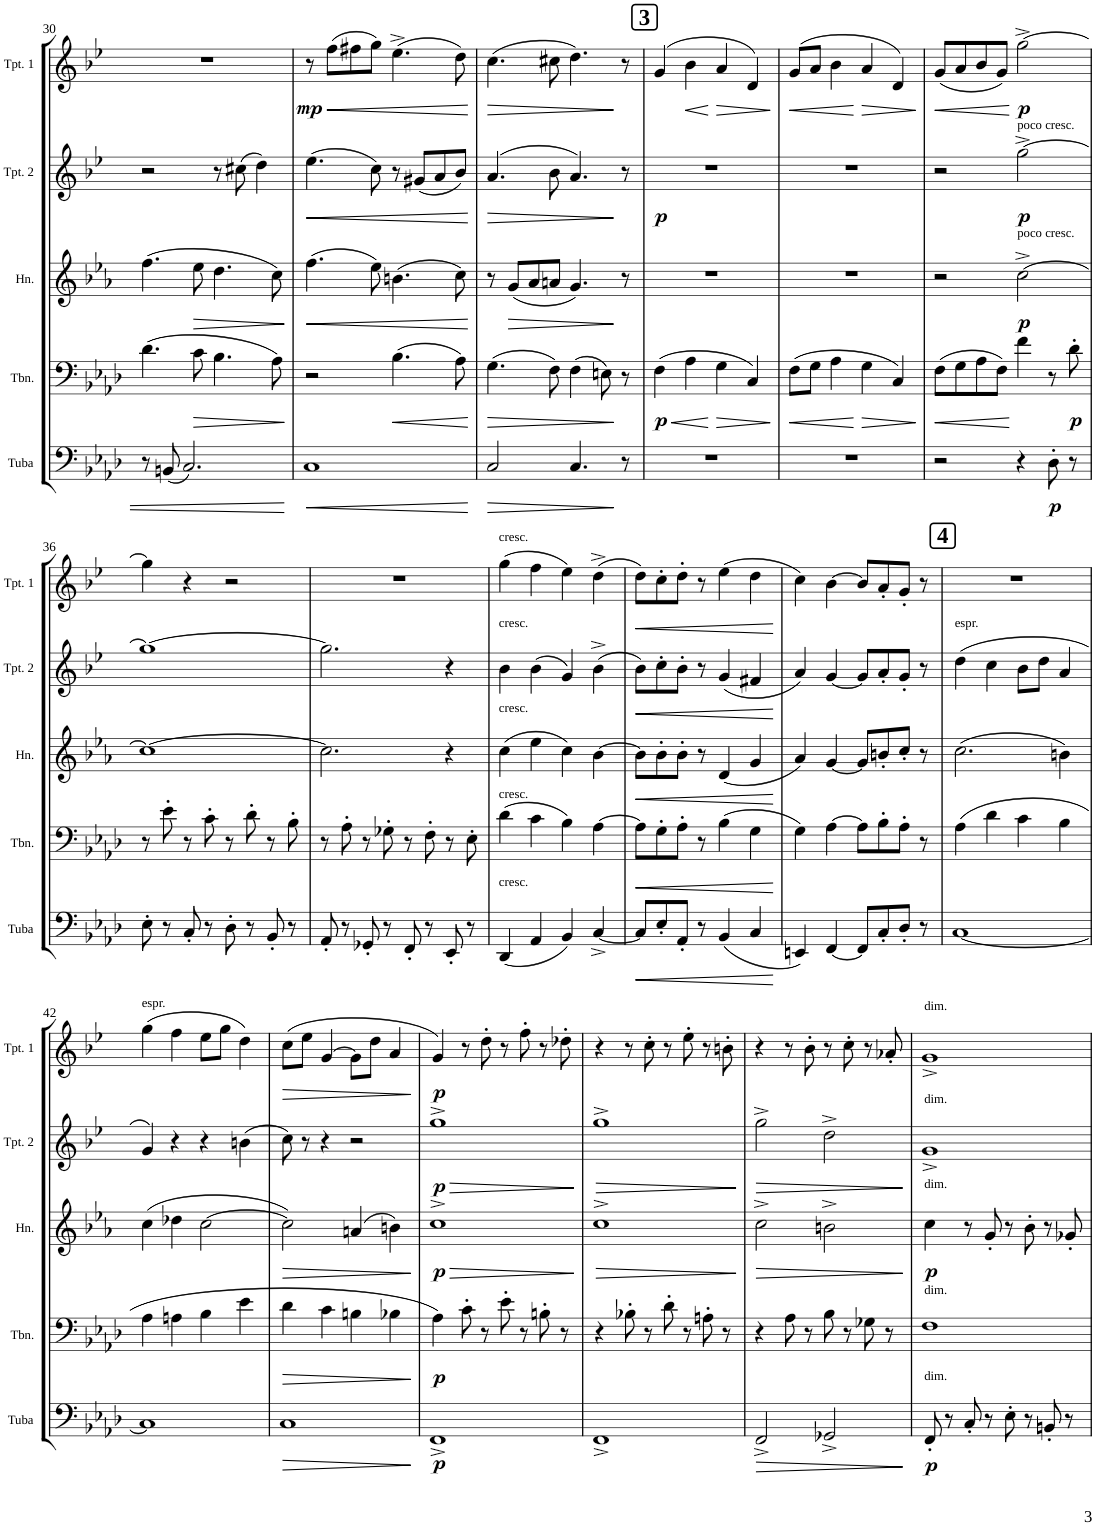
**kern	**dynam	**kern	**dynam	**kern	**dynam	**kern	**dynam	**kern	**dynam
*part5	*part5	*part4	*part4	*part3	*part3	*part2	*part2	*part1	*part1
*staff5	*staff5	*staff4	*staff4	*staff3	*staff3	*staff2	*staff2	*staff1	*staff1
*I"Tuba	*	*I"Trombone	*	*I"Horn in F	*	*I"Trumpet 2	*	*I"Trumpet 1	*
*I'Tuba	*	*I'Tbn.	*	*I'Hn.	*	*I'Tpt. 2	*	*I'Tpt. 1	*
!!LO:PB:g=z
*clefF4	*	*clefF4	*	*clefG2	*	*clefG2	*	*clefG2	*
*	*	*	*	*Trd4c7	*	*Trd1c2	*	*Trd1c2	*
*k[b-e-a-d-]	*	*k[b-e-a-d-]	*	*k[b-e-a-]	*	*k[b-e-]	*	*k[b-e-]	*
*M4/4	*	*M4/4	*	*M4/4	*	*M4/4	*	*M4/4	*
*met(c)	*	*met(c)	*	*met(c)	*	*met(c)	*	*met(c)	*
=30	=30	=30	=30	=30	=30	=30	=30	=30	=30
8r	.	(4.d-\	.	(4.ff\	.	2r	.	1r	.
(8BBn/	.	.	.	.	.	.	.	.	.
2.C/)	.	.	.	.	.	.	.	.	.
!	!	!	!LO:HP:b	!	!LO:HP:b	!	!	!	!
.	.	8c\	>	8ee-\	>	.	.	.	.
.	.	4.B-\	.	4.dd\	.	8r	.	.	.
.	.	.	.	.	.	(8cc#X\	.	.	.
.	.	.	.	.	.	4dd\)	.	.	.
.	.	8A-\)	.	8cc\)	.	.	.	.	.
.	.	.	]	.	]	.	.	.	.
=31	=31	=31	=31	=31	=31	=31	=31	=31	=31
!	!LO:HP:b	!	!	!	!LO:HP:b	!	!LO:HP:b	!	!LO:DY:b
1C	<	2r	.	(4.ff\	<	(4.ee-\	<	8r	mp
!	!	!	!	!	!	!	!	!	!LO:HP:b
.	.	.	.	.	.	.	.	(8ff\L	<
.	.	.	.	.	.	.	.	8ff#X\	.
.	.	.	.	8ee-\)	.	8cc\)	.	8gg\J)	.
!	!	!	!LO:HP:b	!	!	!	!	!	!
.	.	(4.B-\	<	(4.bn\	.	8r	.	(4.ee-^\	.
.	.	.	.	.	.	(8g#X/L	.	.	.
.	.	.	.	.	.	8a/	.	.	.
.	.	8A-\)	.	8cc\)	.	8b-/J)	.	8dd\)	.
.	[	.	[	.	[	.	[	.	[
=32	=32	=32	=32	=32	=32	=32	=32	=32	=32
!	!LO:HP:b	!	!LO:HP:b	!	!	!	!LO:HP:b	!	!LO:HP:b
2C/	>	(4.G\	>	8r	.	(4.a/	>	(4.cc\	>
!	!	!	!	!	!LO:HP:b	!	!	!	!
.	.	.	.	(8g/L	>	.	.	.	.
.	.	.	.	8a-/	.	.	.	.	.
.	.	8F\)	.	8an/J	.	8b-\	.	8cc#X\	.
4.C/	.	(4F\	.	4.g/)	.	4.a/)	.	4.dd\)	.
.	.	8En\)	.	.	.	.	.	.	.
8r	]	8r	]	8r	]	8r	]	8r	]
!!LO:REH:place=s1:a:B:cj:fs=14:t=3
=33	=33	=33	=33	=33	=33	=33	=33	=33	=33
!	!	!	!LO:HP:b	!	!	!	!	!	!
!	!	!	!LO:DY:n=1:b	!	!	!	!LO:DY:b	!	!
1r	.	(4F\	< p	1r	.	1r	p	(4g/	.
!	!	!	!	!	!	!	!	!	!LO:HP:b
.	.	4A-\	.	.	.	.	.	4b-\	<
!	!	!	!LO:HP:n=1:b	!	!	!	!	!	!LO:HP:n=1:b
.	.	4G\	[ >	.	.	.	.	4a/	[ >
.	.	4C/)	.	.	.	.	.	4d/)	.
.	.	.	]	.	.	.	.	.	]
=34	=34	=34	=34	=34	=34	=34	=34	=34	=34
!	!	!	!LO:HP:b	!	!	!	!	!	!LO:HP:b
1r	.	(8F\L	<	1r	.	1r	.	(8g/L	<
.	.	8G\J	.	.	.	.	.	8a/J	.
.	.	4A-\	.	.	.	.	.	4b-\	.
!	!	!	!LO:HP:n=1:b	!	!	!	!	!	!LO:HP:n=1:b
.	.	4G\	[ >	.	.	.	.	4a/	[ >
.	.	4C/)	.	.	.	.	.	4d/)	.
.	.	.	]	.	.	.	.	.	]
=35	=35	=35	=35	=35	=35	=35	=35	=35	=35
!	!	!	!LO:HP:b	!	!	!	!	!	!LO:HP:b
2r	.	(8F\L	<	2r	.	2r	.	(8g/L	<
.	.	8G\	.	.	.	.	.	8a/	.
.	.	8A-\	.	.	.	.	.	8b-/	.
.	.	8F\J)	.	.	.	.	.	8g/J)	.
!	!	!	!	!	!	!LO:TX:a:t=poco cresc.	!	!	!
!	!	!	!	!LO:TX:a:t=poco cresc.	!	!	!	!	!
!	!	!	!	!	!LO:DY:b	!	!LO:DY:b	!	!LO:DY:n=1:b
4r	.	4f\	[	[2cc^\	p	[2gg^\	p	[2gg^\	[ p
!	!LO:DY:b	!	!	!	!	!	!	!	!
8D-'\	p	8r	.	.	.	.	.	.	.
!	!	!	!LO:DY:b	!	!	!	!	!	!
8r	.	8d-'\	p	.	.	.	.	.	.
!!LO:LB:g=z
=36	=36	=36	=36	=36	=36	=36	=36	=36	=36
8E-'\	.	8r	.	1cc_	.	1gg_	.	4gg\]	.
8r	.	8e-'\	.	.	.	.	.	.	.
8C'/	.	8r	.	.	.	.	.	4r	.
8r	.	8c'\	.	.	.	.	.	.	.
8D-'\	.	8r	.	.	.	.	.	2r	.
8r	.	8d-'\	.	.	.	.	.	.	.
8BB-'/	.	8r	.	.	.	.	.	.	.
8r	.	8B-'\	.	.	.	.	.	.	.
=37	=37	=37	=37	=37	=37	=37	=37	=37	=37
8AA-'/	.	8r	.	2.cc\]	.	2.gg\]	.	1r	.
8r	.	8A-'\	.	.	.	.	.	.	.
8GG-X'/	.	8r	.	.	.	.	.	.	.
8r	.	8G-X'\	.	.	.	.	.	.	.
8FF'/	.	8r	.	.	.	.	.	.	.
8r	.	8F'\	.	.	.	.	.	.	.
8EE-'/	.	8r	.	4r	.	4r	.	.	.
8r	.	8E-'\	.	.	.	.	.	.	.
=38	=38	=38	=38	=38	=38	=38	=38	=38	=38
!	!	!	!	!	!	!	!	!LO:TX:a:t=cresc.	!
!	!	!	!	!	!	!LO:TX:a:t=cresc.	!	!	!
!	!	!	!	!LO:TX:a:t=cresc.	!	!	!	!	!
!	!	!LO:TX:a:t=cresc.	!	!	!	!	!	!	!
!LO:TX:a:t=cresc.	!	!	!	!	!	!	!	!	!
(4DD-/	.	(4d-\	.	(4cc\	.	4b-\	.	(4gg\	.
4AA-/	.	4c\	.	4ee-\	.	(4b-\	.	4ff\	.
4BB-/)	.	4B-\)	.	4cc\)	.	4g/)	.	4ee-\)	.
[4C^/	.	[4A-\	.	[4b-\	.	(4b-^\	.	(4dd^\	.
=39	=39	=39	=39	=39	=39	=39	=39	=39	=39
!	!LO:HP:b	!	!LO:HP:b	!	!LO:HP:b	!	!LO:HP:b	!	!LO:HP:b
8C/L]	<	8A-\L]	<	8b-\L]	<	8b-\L)	<	8dd\L)	<
8E-'/	.	8G'\	.	8b-'\	.	8cc'\	.	8cc'\	.
8AA-'/J	.	8A-'\J	.	8b-'\J	.	8b-'\J	.	8dd'\J	.
8r	.	8r	.	8r	.	8r	.	8r	.
(4BB-/	.	(4B-\	.	(4d/	.	(4g/	.	(4ee-\	.
4C/	.	4G\	.	4g/	.	4f#X/	.	4dd\	.
.	[	.	[	.	[	.	[	.	[
=40	=40	=40	=40	=40	=40	=40	=40	=40	=40
4EEn/)	.	4G\)	.	4a-/)	.	4a/)	.	4cc\)	.
[4FF/	.	[4A-\	.	[4g/	.	[4g/	.	[4b-\	.
8FF/L]	.	8A-\L]	.	8g/L]	.	8g/L]	.	8b-/L]	.
8C'/	.	8B-'\	.	8bn'/	.	8a'/	.	8a'/	.
8D-'/J	.	8A-'\J	.	8cc'/J	.	8g'/J	.	8g'/J	.
8r	.	8r	.	8r	.	8r	.	8r	.
!!LO:REH:place=s1:a:B:cj:fs=14:t=4
=41	=41	=41	=41	=41	=41	=41	=41	=41	=41
!	!	!	!	!	!	!LO:TX:a:t=espr.	!	!	!
[1C	.	(4A-\	.	(2.cc\	.	(4dd\	.	1r	.
.	.	4d-\	.	.	.	4cc\	.	.	.
.	.	4c\	.	.	.	8b-\L	.	.	.
.	.	.	.	.	.	8dd\J	.	.	.
.	.	4B-\	.	4bn\)	.	4a/	.	.	.
!!LO:LB:g=z
=42	=42	=42	=42	=42	=42	=42	=42	=42	=42
!	!	!	!	!	!	!	!	!LO:TX:a:t=espr.	!
1C]	.	4A-\	.	(4cc\	.	4g/)	.	(4gg\	.
.	.	4An\	.	4dd-X\	.	4r	.	4ff\	.
.	.	4B-\	.	[2cc\	.	4r	.	8ee-\L	.
.	.	.	.	.	.	.	.	8gg\J	.
.	.	4e-\	.	.	.	(4bn\	.	4dd\)	.
=43	=43	=43	=43	=43	=43	=43	=43	=43	=43
!	!LO:HP:b	!	!LO:HP:b	!	!LO:HP:b	!	!	!	!LO:HP:b
1C	>	4d-\	>	2cc\])	>	8cc\)	.	(8cc\L	>
.	.	.	.	.	.	8r	.	8ee-\J	.
.	.	4c\	.	.	.	4r	.	[4g/	.
.	.	4Bn\	.	(4an/	.	2r	.	8g\L]	.
.	.	.	.	.	.	.	.	8dd\J	.
.	.	4B-X\	.	4bn\)	.	.	.	4a/	.
.	]	.	]	.	]	.	.	.	]
=44	=44	=44	=44	=44	=44	=44	=44	=44	=44
!	!LO:DY:b	!	!LO:DY:b	!	!LO:HP:b	!	!LO:HP:b	!	!
!	!	!	!	!	!LO:DY:n=1:b	!	!LO:DY:n=1:b	!	!LO:DY:b
1FF^	p	4A-\)	p	1cc^	> p	1gg^	> p	4g/)	p
.	.	8c'\	.	.	.	.	.	8r	.
.	.	8r	.	.	.	.	.	8dd'\	.
.	.	8e-'\	.	.	.	.	.	8r	.
.	.	8r	.	.	.	.	.	8ff'\	.
.	.	8Bn'\	.	.	.	.	.	8r	.
.	.	8r	.	.	.	.	.	8dd-X'\	.
.	.	.	.	.	]	.	]	.	.
=45	=45	=45	=45	=45	=45	=45	=45	=45	=45
!	!	!	!	!	!LO:HP:b	!	!LO:HP:b	!	!
1FF^	.	4r	.	1cc^	>	1gg^	>	4r	.
.	.	8B-X'\	.	.	.	.	.	8r	.
.	.	8r	.	.	.	.	.	8cc'\	.
.	.	8d-'\	.	.	.	.	.	8r	.
.	.	8r	.	.	.	.	.	8ee-'\	.
.	.	8An'\	.	.	.	.	.	8r	.
.	.	8r	.	.	.	.	.	8bn'\	.
.	.	.	.	.	]	.	]	.	.
=46	=46	=46	=46	=46	=46	=46	=46	=46	=46
!	!LO:HP:b	!	!	!	!LO:HP:b	!	!LO:HP:b	!	!
2FF^/	>	4r	.	2cc^\	>	2gg^\	>	4r	.
.	.	8A-\	.	.	.	.	.	8r	.
.	.	8r	.	.	.	.	.	8b-'\	.
2GG-X^/	.	8B-\	.	2bn^\	.	2dd^\	.	8r	.
.	.	8r	.	.	.	.	.	8cc'\	.
.	.	8G-X\	.	.	.	.	.	8r	.
.	.	8r	.	.	.	.	.	8a-X'/	.
.	]	.	.	.	]	.	]	.	.
=47	=47	=47	=47	=47	=47	=47	=47	=47	=47
!	!	!	!	!	!	!	!	!LO:TX:a:t=dim.	!
!	!	!	!	!	!	!LO:TX:a:t=dim.	!	!	!
!	!	!	!	!LO:TX:a:t=dim.	!	!	!	!	!
!	!	!LO:TX:a:t=dim.	!	!	!	!	!	!	!
!LO:TX:a:t=dim.	!	!	!	!	!	!	!	!	!
!	!LO:DY:b	!	!	!	!LO:DY:b	!	!	!	!
8FF'/	p	1F	.	4cc\	p	1g^	.	1g^	.
8r	.	.	.	.	.	.	.	.	.
8C'/	.	.	.	8r	.	.	.	.	.
8r	.	.	.	8g'/	.	.	.	.	.
8E-'\	.	.	.	8r	.	.	.	.	.
8r	.	.	.	8b-'\	.	.	.	.	.
8BBn'/	.	.	.	8r	.	.	.	.	.
8r	.	.	.	8g-X'/	.	.	.	.	.
=	=	=	=	=	=	=	=	=	=
*-	*-	*-	*-	*-	*-	*-	*-	*-	*-
